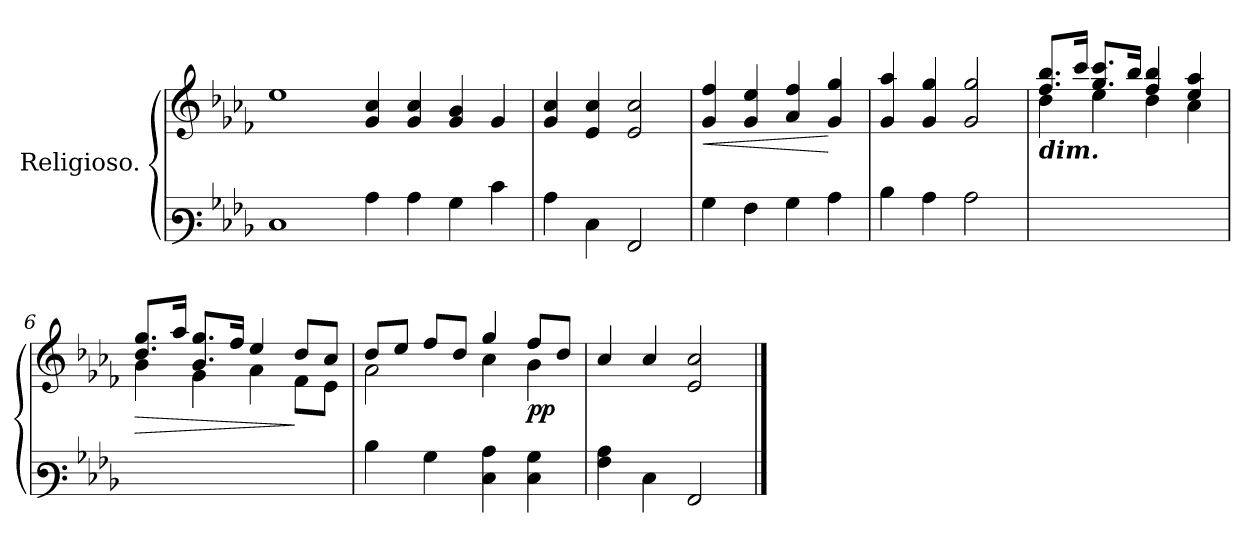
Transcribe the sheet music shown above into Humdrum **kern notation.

**kern	**kern	**dynam
*part1	*part1	*part1
*staff2	*staff1	*staff1/2
*I"Religioso.	*	*
*clefF3	*clefG3	*
*k[b-e-a-d-]	*k[b-e-a-d-]	*
=1	=1	=1
1E-	1cc	.
4c\	4e-/ 4a-/	.
4c\	4e-/ 4a-/	.
4B-\	4e-/ 4g/	.
4e-\	4e-/	.
=2	=2	=2
4c\	4e-/ 4a-/	.
4E-\	4c/ 4a-/	.
2AA-/	2c/ 2a-/	.
=3	=3	=3
!	!	!LO:HP:b
4B-\	4e-/ 4dd-/	<
4A-\	4e-/ 4cc/	.
4B-\	4f/ 4dd-/	.
4c\	4e-/ 4ee-/	[
=4	=4	=4
4d-\	4e-/ 4ff/	.
4c\	4e-/ 4ee-/	.
2c\	2e-/ 2ee-/	.
!!LO:LB:g=z
=5	=5	=5
*	*^	*
!	!LO:TX:b:Bi:t=dim.	!	!
1ryy	8.dd-/ 8.gg/L	4b-\	.
.	16aa-/Jk	.	.
.	8.ee-/ 8.aa-/L	4cc\	.
.	16gg/Jk	.	.
.	4dd-/ 4gg/	4b-\	.
.	4cc/ 4ff/	4a-\	.
=6	=6	=6	=6
!	!	!	!LO:HP:b
1ryy	8.b-/ 8.ee-/L	4g\	>
.	16ff/Jk	.	.
.	8.g/ 8.ee-/L	4e-\	.
.	16dd-/Jk	.	.
.	4cc/	4f\	.
.	8b-/L	8d-\L	]
.	8a-/J	8c\J	.
=7	=7	=7	=7
4d-\	8b-/L	2f\	.
.	8cc/J	.	.
4B-\	8dd-/L	.	.
.	8b-/J	.	.
4E-\ 4c\	4ee-/	4a-\	.
!	!	!	!LO:DY:b
!	!	!	!LO:DY:n=1:b
4E-\ 4B-\	8dd-/L	4g\	p p
.	8b-/J	.	.
*	*v	*v	*
=8	=8	=8
4A-\ 4c\	4a-/	.
4E-\	4a-/	.
2AA-/	2c/ 2a-/	.
==	==	==
*-	*-	*-
